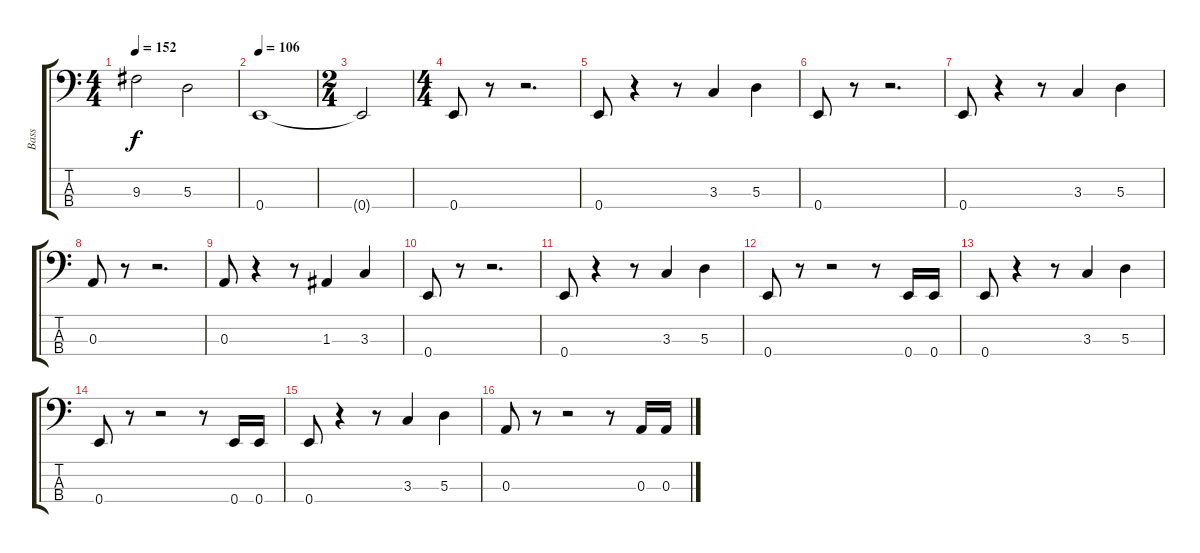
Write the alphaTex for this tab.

\track ("Bass" "Bass") {instrument electricbassfinger}
\staff {score tabs}
\tuning (G2 D2 A1 E1) {hide}
\ts (4 4)
\tempo 152
\clef f4
\ks c
9.3.2{dy f} 5.3.2 |
\tempo 106
0.4.1 |
\ts (2 4)
0.4{t}.2 |
\ts (4 4)
0.4.8 r.8 r.2{d} |
0.4.8 r.4 r.8 3.3.4 5.3.4 |
0.4.8 r.8 r.2{d} |
0.4.8 r.4 r.8 3.3.4 5.3.4 |
0.3.8 r.8 r.2{d} |
0.3.8 r.4 r.8 1.3.4 3.3.4 |
0.4.8 r.8 r.2{d} |
0.4.8 r.4 r.8 3.3.4 5.3.4 |
0.4.8 r.8 r.2 r.8 0.4.16 0.4.16 |
0.4.8 r.4 r.8 3.3.4 5.3.4 |
0.4.8 r.8 r.2 r.8 0.4.16 0.4.16 |
0.4.8 r.4 r.8 3.3.4 5.3.4 |
0.3.8 r.8 r.2 r.8 0.3.16 0.3.16
